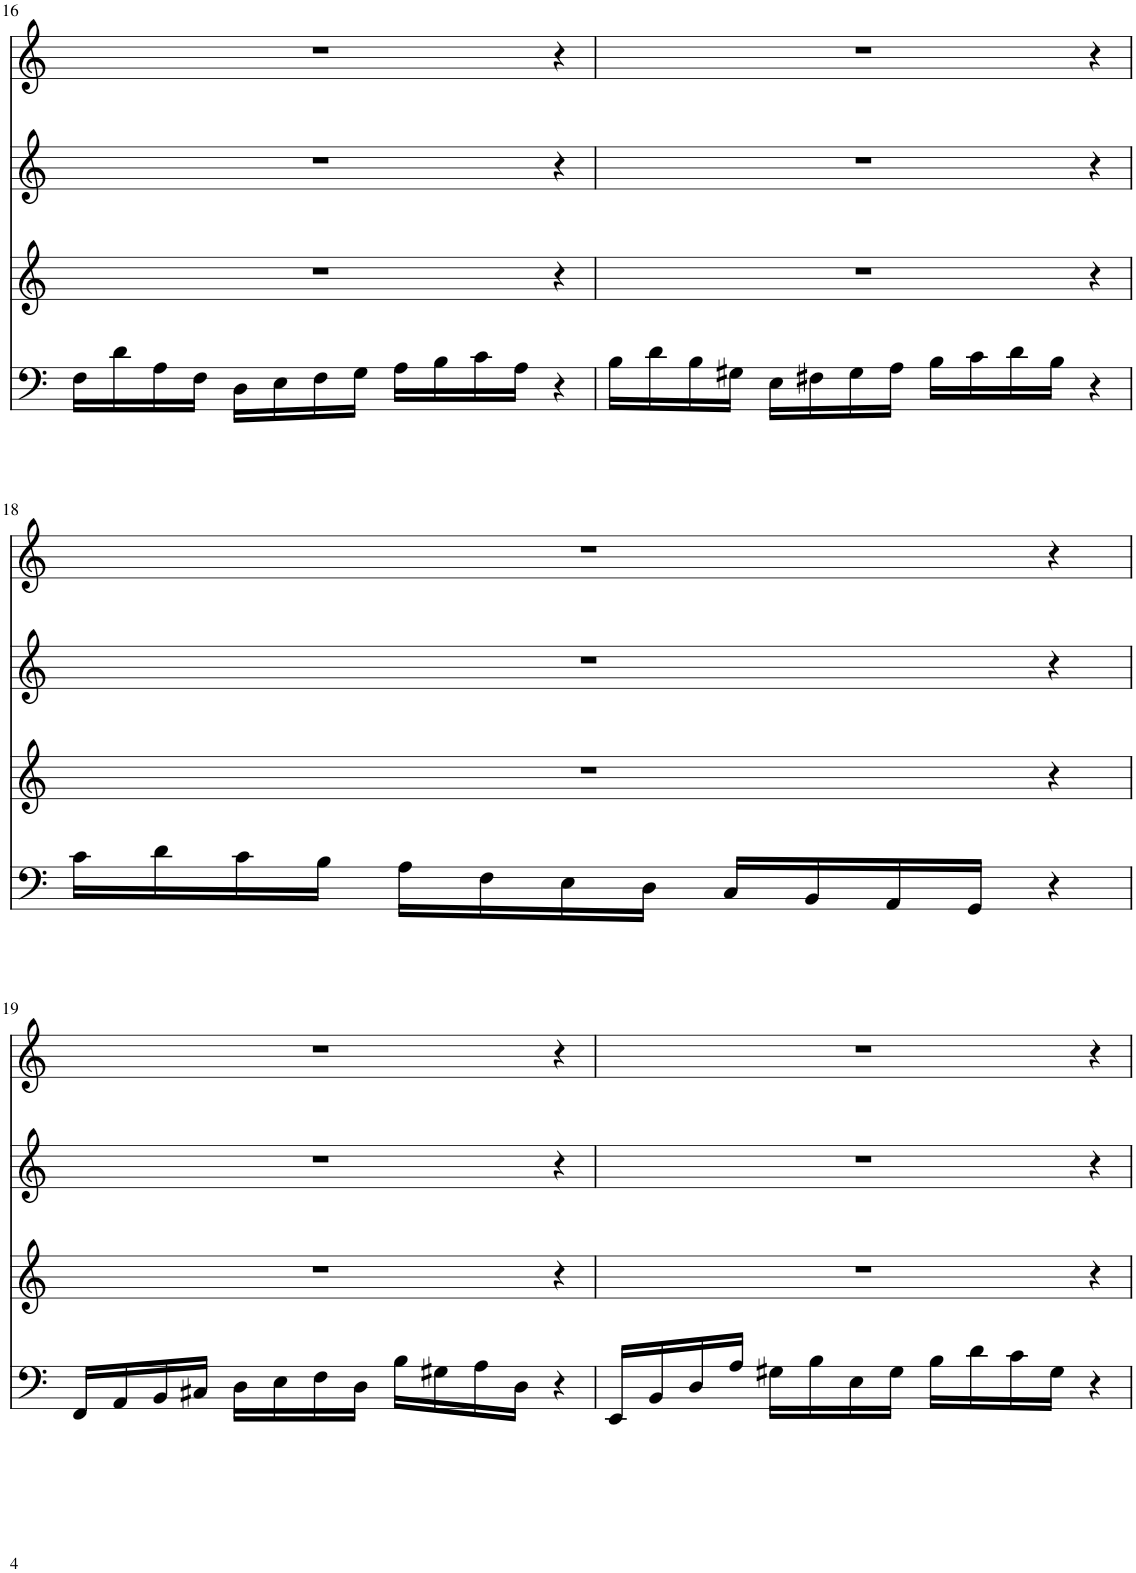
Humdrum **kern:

**kern	**kern	**kern	**kern
*part4	*part3	*part2	*part1
*staff4	*staff3	*staff2	*staff1
*I"Violoncello	*I"Violoncello	*I"unbenannt	*I"Violoncello
*I'Vc	*I'Vc	*	*I'Vc
!!LO:PB:g=z
*clefF4	*clefG2	*clefG2	*clefG2
*k[]	*k[]	*k[]	*k[]
*M3/4	*	*	*
=16	=16	=16	=16
16F\LL	1r	1r	1r
16d\	.	.	.
16A\	.	.	.
16F\JJ	.	.	.
16D\LL	.	.	.
16E\	.	.	.
16F\	.	.	.
16G\JJ	.	.	.
16A\LL	.	.	.
16B\	.	.	.
16c\	.	.	.
16A\JJ	.	.	.
4r	.	.	.
4ryy	4r	4r	4r
=17	=17	=17	=17
16B\LL	1r	1r	1r
16d\	.	.	.
16B\	.	.	.
16G#X\JJ	.	.	.
16E\LL	.	.	.
16F#X\	.	.	.
16G#\	.	.	.
16A\JJ	.	.	.
16B\LL	.	.	.
16c\	.	.	.
16d\	.	.	.
16B\JJ	.	.	.
4r	.	.	.
4ryy	4r	4r	4r
!!LO:LB:g=z
=18	=18	=18	=18
16c\LL	1r	1r	1r
16d\	.	.	.
16c\	.	.	.
16B\JJ	.	.	.
16A\LL	.	.	.
16F\	.	.	.
16E\	.	.	.
16D\JJ	.	.	.
16C/LL	.	.	.
16BB/	.	.	.
16AA/	.	.	.
16GG/JJ	.	.	.
4r	.	.	.
4ryy	4r	4r	4r
!!LO:LB:g=z
=19	=19	=19	=19
16FF/LL	1r	1r	1r
16AA/	.	.	.
16BB/	.	.	.
16C#X/JJ	.	.	.
16D\LL	.	.	.
16E\	.	.	.
16F\	.	.	.
16D\JJ	.	.	.
16B\LL	.	.	.
16G#X\	.	.	.
16A\	.	.	.
16D\JJ	.	.	.
4r	.	.	.
4ryy	4r	4r	4r
=20	=20	=20	=20
16EE/LL	1r	1r	1r
16BB/	.	.	.
16D/	.	.	.
16A/JJ	.	.	.
16G#X\LL	.	.	.
16B\	.	.	.
16E\	.	.	.
16G#\JJ	.	.	.
16B\LL	.	.	.
16d\	.	.	.
16c\	.	.	.
16G#\JJ	.	.	.
4r	.	.	.
4ryy	4r	4r	4r
=	=	=	=
*-	*-	*-	*-
